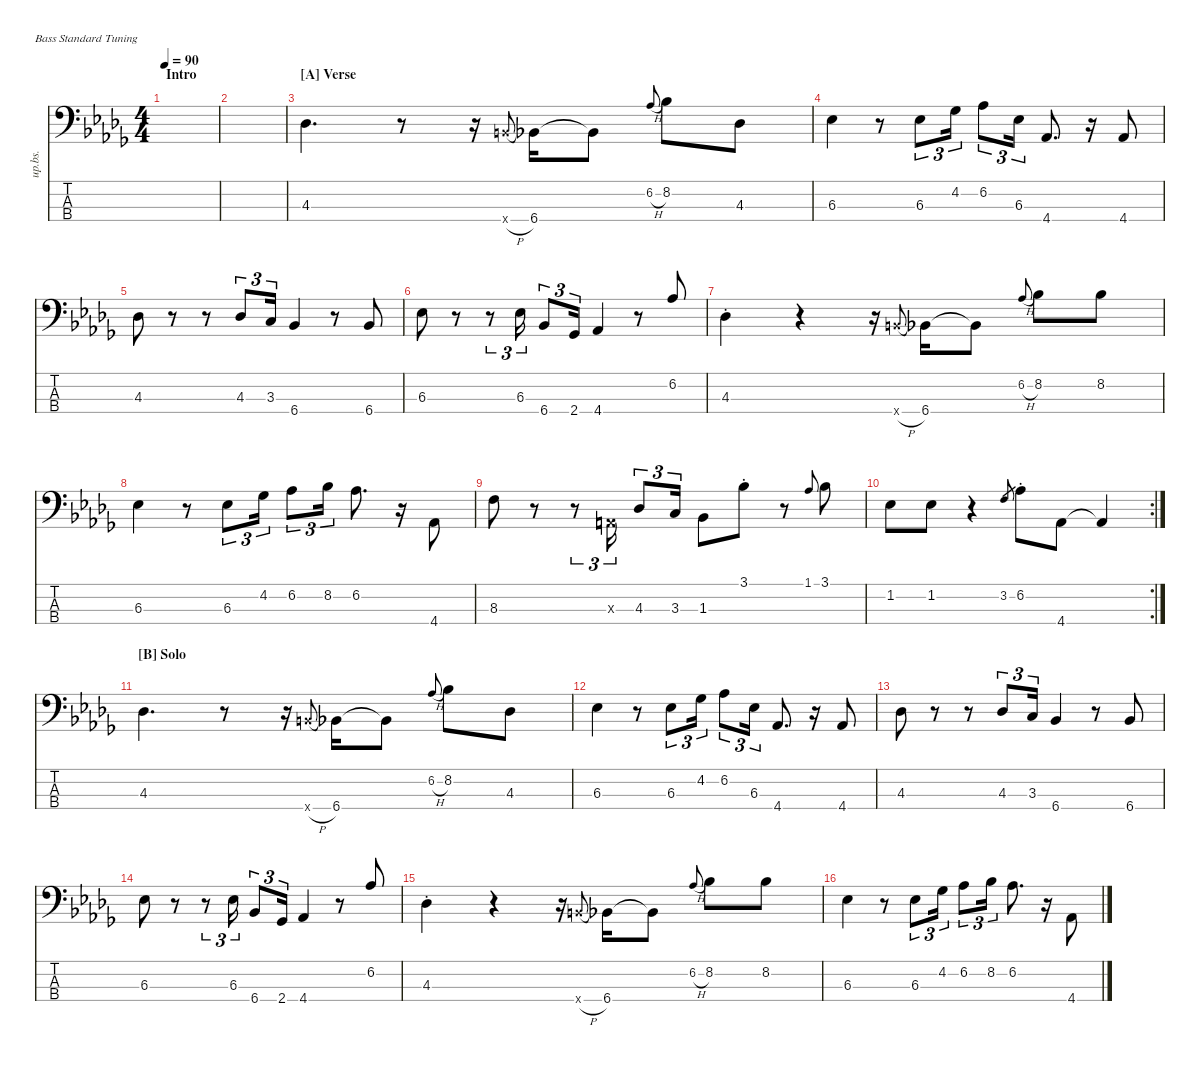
\defaultSystemsLayout 4
\hideDynamics
\bracketExtendMode nobrackets
\otherSystemsTrackNameOrientation horizontal
\track ("Upright Bass" "up.bs.") {instrument acousticbass}
\staff {score tabs}
\tuning (G2 D2 A1 E1)
\ts (4 4)
\section ("" "Intro")
\tempo 90
\clef f4
\ks db
|
|
\section ("A" "Verse")
4.3{acc b}.4{d beam Down} r.8{beam Down} r.16{beam Down} 7.4{h x acc forcenatural}.8{gr onbeat beam Up} 6.4{acc b}.16{beam Up} 6.4{t acc b}.8{beam Up} 6.2{h acc b}.8{gr onbeat beam Up} 8.2{acc b}.8{beam Down} 4.3{acc b}.8{beam Down} |
6.3{acc b}.4{beam Down} r.8{beam Down} 6.3{acc b}.8{tu (3 2) beam Down} 4.2{acc b}.16{tu (3 2) beam Down} 6.2{acc b}.8{tu (3 2) beam Down} 6.3{acc b}.16{tu (3 2) beam Down} 4.4{acc b}.8{d beam Up} r.16{beam Up} 4.4{acc b}.8{beam Up} |
4.3{acc b}.8{beam Down} r.8{beam Down} r.8{beam Down} 4.3{acc b}.8{tu (3 2) beam Up} 3.3{acc forcenatural}.16{tu (3 2) beam Up} 6.4{acc b}.4{beam Up} r.8{beam Up} 6.4{acc b}.8{beam Up} |
6.3{acc b}.8{beam Down} r.8{beam Down} r.8{tu (3 2) beam Down} 6.3{acc b}.16{tu (3 2) beam Down} 6.4{acc b}.8{tu (3 2) beam Up} 2.4{acc b}.16{tu (3 2) beam Up} 4.4{acc b}.4{beam Up} r.8{beam Up} 6.2{acc b}.8{beam Down} |
4.3{st acc b}.4{beam Down} r.4{beam Down} r.16{beam Down} 7.4{h x acc forcenatural}.8{gr onbeat beam Up} 6.4{acc b}.16{beam Up} 6.4{t acc b}.8{beam Up} 6.2{h acc b}.8{gr onbeat beam Up} 8.2{acc b}.8{beam Down} 8.2{acc b}.8{beam Down} |
6.3{acc b}.4{beam Down} r.8{beam Down} 6.3{acc b}.8{tu (3 2) beam Down} 4.2{acc b}.16{tu (3 2) beam Down} 6.2{acc b}.8{tu (3 2) beam Down} 8.2{acc b}.16{tu (3 2) beam Down} 6.2{acc b}.8{d beam Down} r.16{beam Down} 4.4{acc b}.8{beam Up} |
8.3{acc forcenatural}.8{beam Down} r.8{beam Down} r.8{tu (3 2) beam Down} 0.3{x acc forcenatural}.16{tu (3 2) beam Up} 4.3{acc b}.8{tu (3 2) beam Up} 3.3{acc forcenatural}.16{tu (3 2) beam Up} 1.3{acc b}.8{beam Down} 3.1{st acc b}.8{beam Down} r.8{beam Down} 1.1{acc b}.8{gr onbeat beam Up} 3.1{acc b}.8{beam Down} |
\rc 2
1.2{acc b}.8{beam Down} 1.2{acc b}.8{beam Down} r.4{beam Down} 3.2{acc forcenatural}.8{gr beam Up} 6.2{st acc b}.8{beam Down} 4.4{acc b}.8{beam Down} 4.4{t acc b}.4{beam Up} |
\section ("B" "Solo")
4.3{acc b}.4{d beam Down} r.8{beam Down} r.16{beam Down} 7.4{h x acc forcenatural}.8{gr onbeat beam Up} 6.4{acc b}.16{beam Up} 6.4{t acc b}.8{beam Up} 6.2{h acc b}.8{gr onbeat beam Up} 8.2{acc b}.8{beam Down} 4.3{acc b}.8{beam Down} |
6.3{acc b}.4{beam Down} r.8{beam Down} 6.3{acc b}.8{tu (3 2) beam Down} 4.2{acc b}.16{tu (3 2) beam Down} 6.2{acc b}.8{tu (3 2) beam Down} 6.3{acc b}.16{tu (3 2) beam Down} 4.4{acc b}.8{d beam Up} r.16{beam Up} 4.4{acc b}.8{beam Up} |
4.3{acc b}.8{beam Down} r.8{beam Down} r.8{beam Down} 4.3{acc b}.8{tu (3 2) beam Up} 3.3{acc forcenatural}.16{tu (3 2) beam Up} 6.4{acc b}.4{beam Up} r.8{beam Up} 6.4{acc b}.8{beam Up} |
6.3{acc b}.8{beam Down} r.8{beam Down} r.8{tu (3 2) beam Down} 6.3{acc b}.16{tu (3 2) beam Down} 6.4{acc b}.8{tu (3 2) beam Up} 2.4{acc b}.16{tu (3 2) beam Up} 4.4{acc b}.4{beam Up} r.8{beam Up} 6.2{acc b}.8{beam Down} |
4.3{st acc b}.4{beam Down} r.4{beam Down} r.16{beam Down} 7.4{h x acc forcenatural}.8{gr onbeat beam Up} 6.4{acc b}.16{beam Up} 6.4{t acc b}.8{beam Up} 6.2{h acc b}.8{gr onbeat beam Up} 8.2{acc b}.8{beam Down} 8.2{acc b}.8{beam Down} |
6.3{acc b}.4{beam Down} r.8{beam Down} 6.3{acc b}.8{tu (3 2) beam Down} 4.2{acc b}.16{tu (3 2) beam Down} 6.2{acc b}.8{tu (3 2) beam Down} 8.2{acc b}.16{tu (3 2) beam Down} 6.2{acc b}.8{d beam Down} r.16{beam Down} 4.4{acc b}.8{beam Up}
